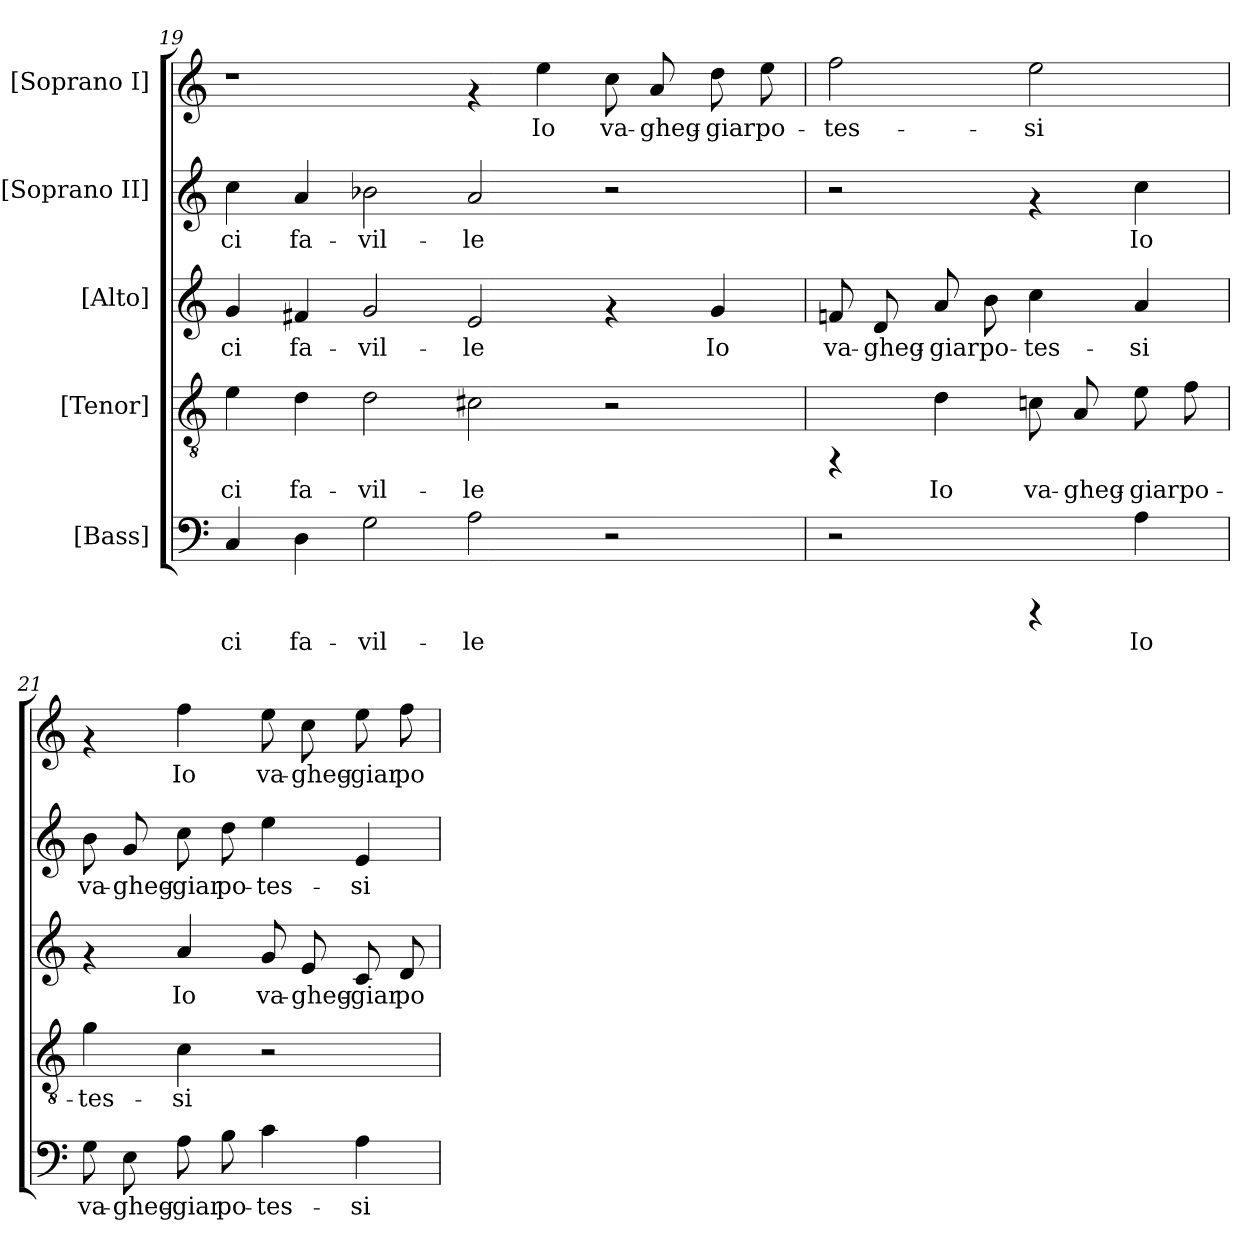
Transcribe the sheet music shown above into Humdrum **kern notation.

**kern	**text	**kern	**text	**kern	**text	**kern	**text	**kern	**text
*part5	*part5	*part4	*part4	*part3	*part3	*part2	*part2	*part1	*part1
*staff5	*staff5	*staff4	*staff4	*staff3	*staff3	*staff2	*staff2	*staff1	*staff1
*I"[Bass]	*	*I"[Tenor]	*	*I"[Alto]	*	*I"[Soprano II]	*	*I"[Soprano I]	*
*clefF4	*	*clefGv2	*	*clefG2	*	*clefG2	*	*clefG2	*
*k[]	*	*k[]	*	*k[]	*	*k[]	*	*k[]	*
*C:	*	*C:	*	*C:	*	*C:	*	*C:	*
=19	=19	=19	=19	=19	=19	=19	=19	=19	=19
!	!LO:LY:b:cj	!	!LO:LY:b:cj	!	!LO:LY:b:cj	!	!LO:LY:b:cj	!	!
4C/	-ci	4e\	-ci	4g/	-ci	4cc\	-ci	1r	.
!	!LO:LY:b:cj	!	!LO:LY:b:cj	!	!LO:LY:b:cj	!	!LO:LY:b:cj	!	!
4D\	fa-	4d\	fa-	4f#X/	fa-	4a/	fa-	.	.
!	!LO:LY:b:cj	!	!LO:LY:b:cj	!	!LO:LY:b:cj	!	!LO:LY:b:cj	!	!
2G\	-vil-	2d\	-vil-	2g/	-vil-	2b-X\	-vil-	.	.
!	!LO:LY:b:cj	!	!LO:LY:b:cj	!	!LO:LY:b:cj	!	!LO:LY:b:cj	!	!
2A\	-le	2c#X\	-le	2e/	-le	2a/	-le	4rf	.
!	!	!	!	!	!	!	!	!	!LO:LY:b:cj
.	.	.	.	.	.	.	.	4ee\	Io
!	!	!	!	!	!	!	!	!	!LO:LY:b:cj
2r	.	2r	.	4rf	.	2r	.	8cc\	va-
!	!	!	!	!	!	!	!	!	!LO:LY:b:cj
.	.	.	.	.	.	.	.	8a/	-gheg-
!	!	!	!	!	!LO:LY:b:cj	!	!	!	!LO:LY:b:cj
.	.	.	.	4g/	Io	.	.	8dd\	-giar
!	!	!	!	!	!	!	!	!	!LO:LY:b:cj
.	.	.	.	.	.	.	.	8ee\	po-
!!LO:PB:g=z
=20	=20	=20	=20	=20	=20	=20	=20	=20	=20
!	!	!	!	!	!LO:LY:b:cj	!	!	!	!LO:LY:b:cj
2r	.	4rFF	.	8fn/	va-	2r	.	2ff\	-tes-
!	!	!	!	!	!LO:LY:b:cj	!	!	!	!
.	.	.	.	8d/	-gheg-	.	.	.	.
!	!	!	!LO:LY:b:cj	!	!LO:LY:b:cj	!	!	!	!
.	.	4d\	Io	8a/	-giar	.	.	.	.
!	!	!	!	!	!LO:LY:b:cj	!	!	!	!
.	.	.	.	8b\	po-	.	.	.	.
!	!	!	!LO:LY:b:cj	!	!LO:LY:b:cj	!	!	!	!LO:LY:b:cj
4rCCC	.	8cn\	va-	4cc\	-tes-	4rf	.	2ee\	-si
!	!	!	!LO:LY:b:cj	!	!	!	!	!	!
.	.	8A/	-gheg-	.	.	.	.	.	.
!	!LO:LY:b:cj	!	!LO:LY:b:cj	!	!LO:LY:b:cj	!	!LO:LY:b:cj	!	!
4A\	Io	8e\	-giar	4a/	-si	4cc\	Io	.	.
!	!	!	!LO:LY:b:cj	!	!	!	!	!	!
.	.	8f\	po-	.	.	.	.	.	.
=21	=21	=21	=21	=21	=21	=21	=21	=21	=21
!	!LO:LY:b:cj	!	!LO:LY:b:cj	!	!	!	!LO:LY:b:cj	!	!
8G\	va-	4g\	-tes-	4rf	.	8b\	va-	4rf	.
!	!LO:LY:b:cj	!	!	!	!	!	!LO:LY:b:cj	!	!
8E\	-gheg-	.	.	.	.	8g/	-gheg-	.	.
!	!LO:LY:b:cj	!	!LO:LY:b:cj	!	!LO:LY:b:cj	!	!LO:LY:b:cj	!	!LO:LY:b:cj
8A\	-giar	4c\	-si	4a/	Io	8cc\	-giar	4ff\	Io
!	!LO:LY:b:cj	!	!	!	!	!	!LO:LY:b:cj	!	!
8B\	po-	.	.	.	.	8dd\	po-	.	.
!	!LO:LY:b:cj	!	!	!	!LO:LY:b:cj	!	!LO:LY:b:cj	!	!LO:LY:b:cj
4c\	-tes-	2r	.	8g/	va-	4ee\	-tes-	8ee\	va-
!	!	!	!	!	!LO:LY:b:cj	!	!	!	!LO:LY:b:cj
.	.	.	.	8e/	-gheg-	.	.	8cc\	-gheg-
!	!LO:LY:b:cj	!	!	!	!LO:LY:b:cj	!	!LO:LY:b:cj	!	!LO:LY:b:cj
4A\	-si	.	.	8c/	-giar	4e/	-si	8ee\	-giar
!	!	!	!	!	!LO:LY:b:cj	!	!	!	!LO:LY:b:cj
.	.	.	.	8d/	po-	.	.	8ff\	po-
=	=	=	=	=	=	=	=	=	=
*-	*-	*-	*-	*-	*-	*-	*-	*-	*-
